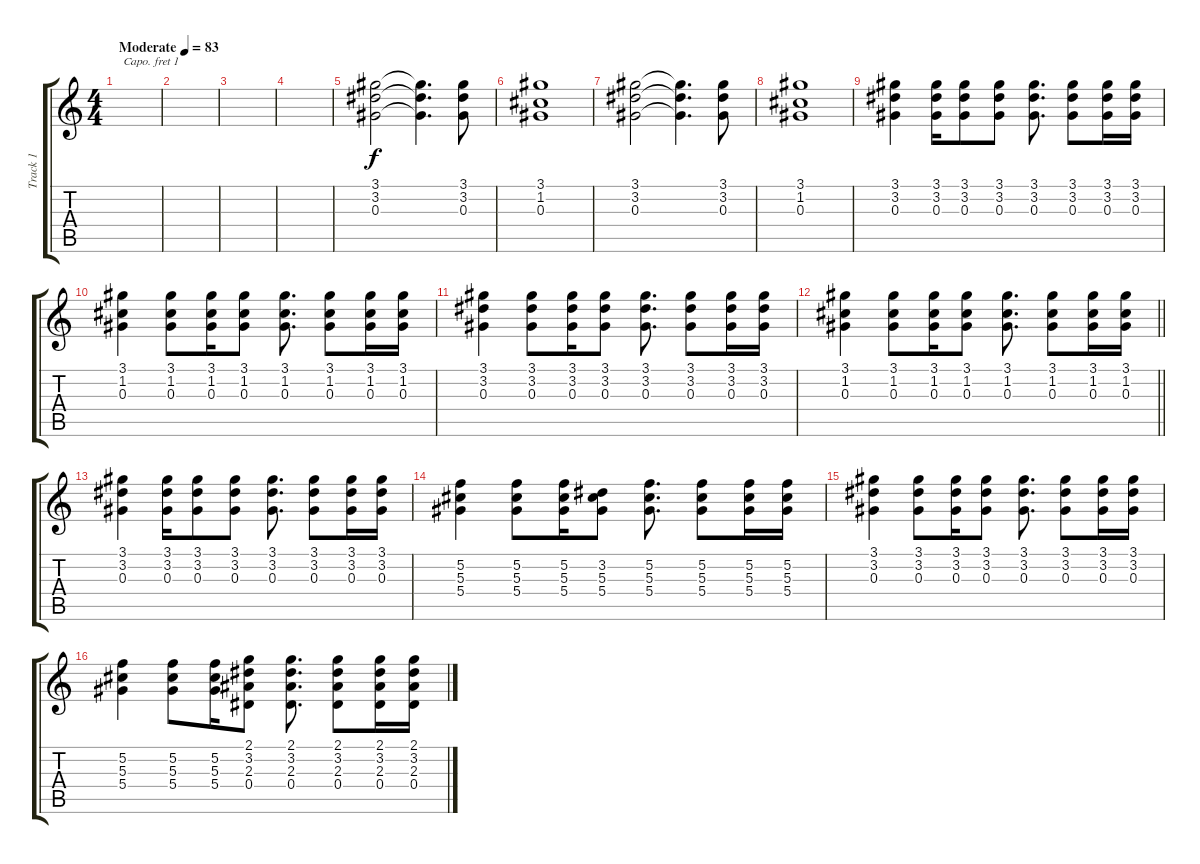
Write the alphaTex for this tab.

\track ("Track 1" "Track 1") {instrument acousticguitarsteel}
\staff {score tabs}
\capo 1
\tuning (E4 B3 G3 D3 A2 E2) {hide}
\ts (4 4)
\tempo (83 "Moderate")
\clef g2
\ks c
|
|
|
|
(3.1 3.2 0.3).2 (3.1{t} 3.2{t} 0.3{t}).4{d} (3.1 3.2 0.3).8 |
(3.1 1.2 0.3).1 |
(3.1 3.2 0.3).2 (3.1{t} 3.2{t} 0.3{t}).4{d} (3.1 3.2 0.3).8 |
(3.1 1.2 0.3).1 |
(3.1 3.2 0.3).4 (3.1 3.2 0.3).16 (3.1 3.2 0.3).8 (3.1 3.2 0.3).8 (3.1 3.2 0.3).8{d} (3.1 3.2 0.3).8 (3.1 3.2 0.3).16 (3.1 3.2 0.3).16 |
(3.1 1.2 0.3).4 (3.1 1.2 0.3).8 (3.1 1.2 0.3).16 (3.1 1.2 0.3).8 (3.1 1.2 0.3).8{d} (3.1 1.2 0.3).8 (3.1 1.2 0.3).16 (3.1 1.2 0.3).16 |
(3.1 3.2 0.3).4 (3.1 3.2 0.3).8 (3.1 3.2 0.3).16 (3.1 3.2 0.3).8 (3.1 3.2 0.3).8{d} (3.1 3.2 0.3).8 (3.1 3.2 0.3).16 (3.1 3.2 0.3).16 |
\barLineRight lightlight
(3.1 1.2 0.3).4 (3.1 1.2 0.3).8 (3.1 1.2 0.3).16 (3.1 1.2 0.3).8 (3.1 1.2 0.3).8{d} (3.1 1.2 0.3).8 (3.1 1.2 0.3).16 (3.1 1.2 0.3).16 |
(3.1 3.2 0.3).4 (3.1 3.2 0.3).16 (3.1 3.2 0.3).8 (3.1 3.2 0.3).8 (3.1 3.2 0.3).8{d} (3.1 3.2 0.3).8 (3.1 3.2 0.3).16 (3.1 3.2 0.3).16 |
(5.2 5.3 5.4).4 (5.2 5.3 5.4).8 (5.2 5.3 5.4).16 (3.2 5.3 5.4).8 (5.2 5.3 5.4).8{d} (5.2 5.3 5.4).8 (5.2 5.3 5.4).16 (5.2 5.3 5.4).16 |
(3.1 3.2 0.3).4 (3.1 3.2 0.3).8 (3.1 3.2 0.3).16 (3.1 3.2 0.3).8 (3.1 3.2 0.3).8{d} (3.1 3.2 0.3).8 (3.1 3.2 0.3).16 (3.1 3.2 0.3).16 |
(5.2 5.3 5.4).4 (5.2 5.3 5.4).8 (5.2 5.3 5.4).16 (2.1 3.2 2.3 0.4).8 (2.1 3.2 2.3 0.4).8{d} (2.1 3.2 2.3 0.4).8 (2.1 3.2 2.3 0.4).16 (2.1 3.2 2.3 0.4).16
